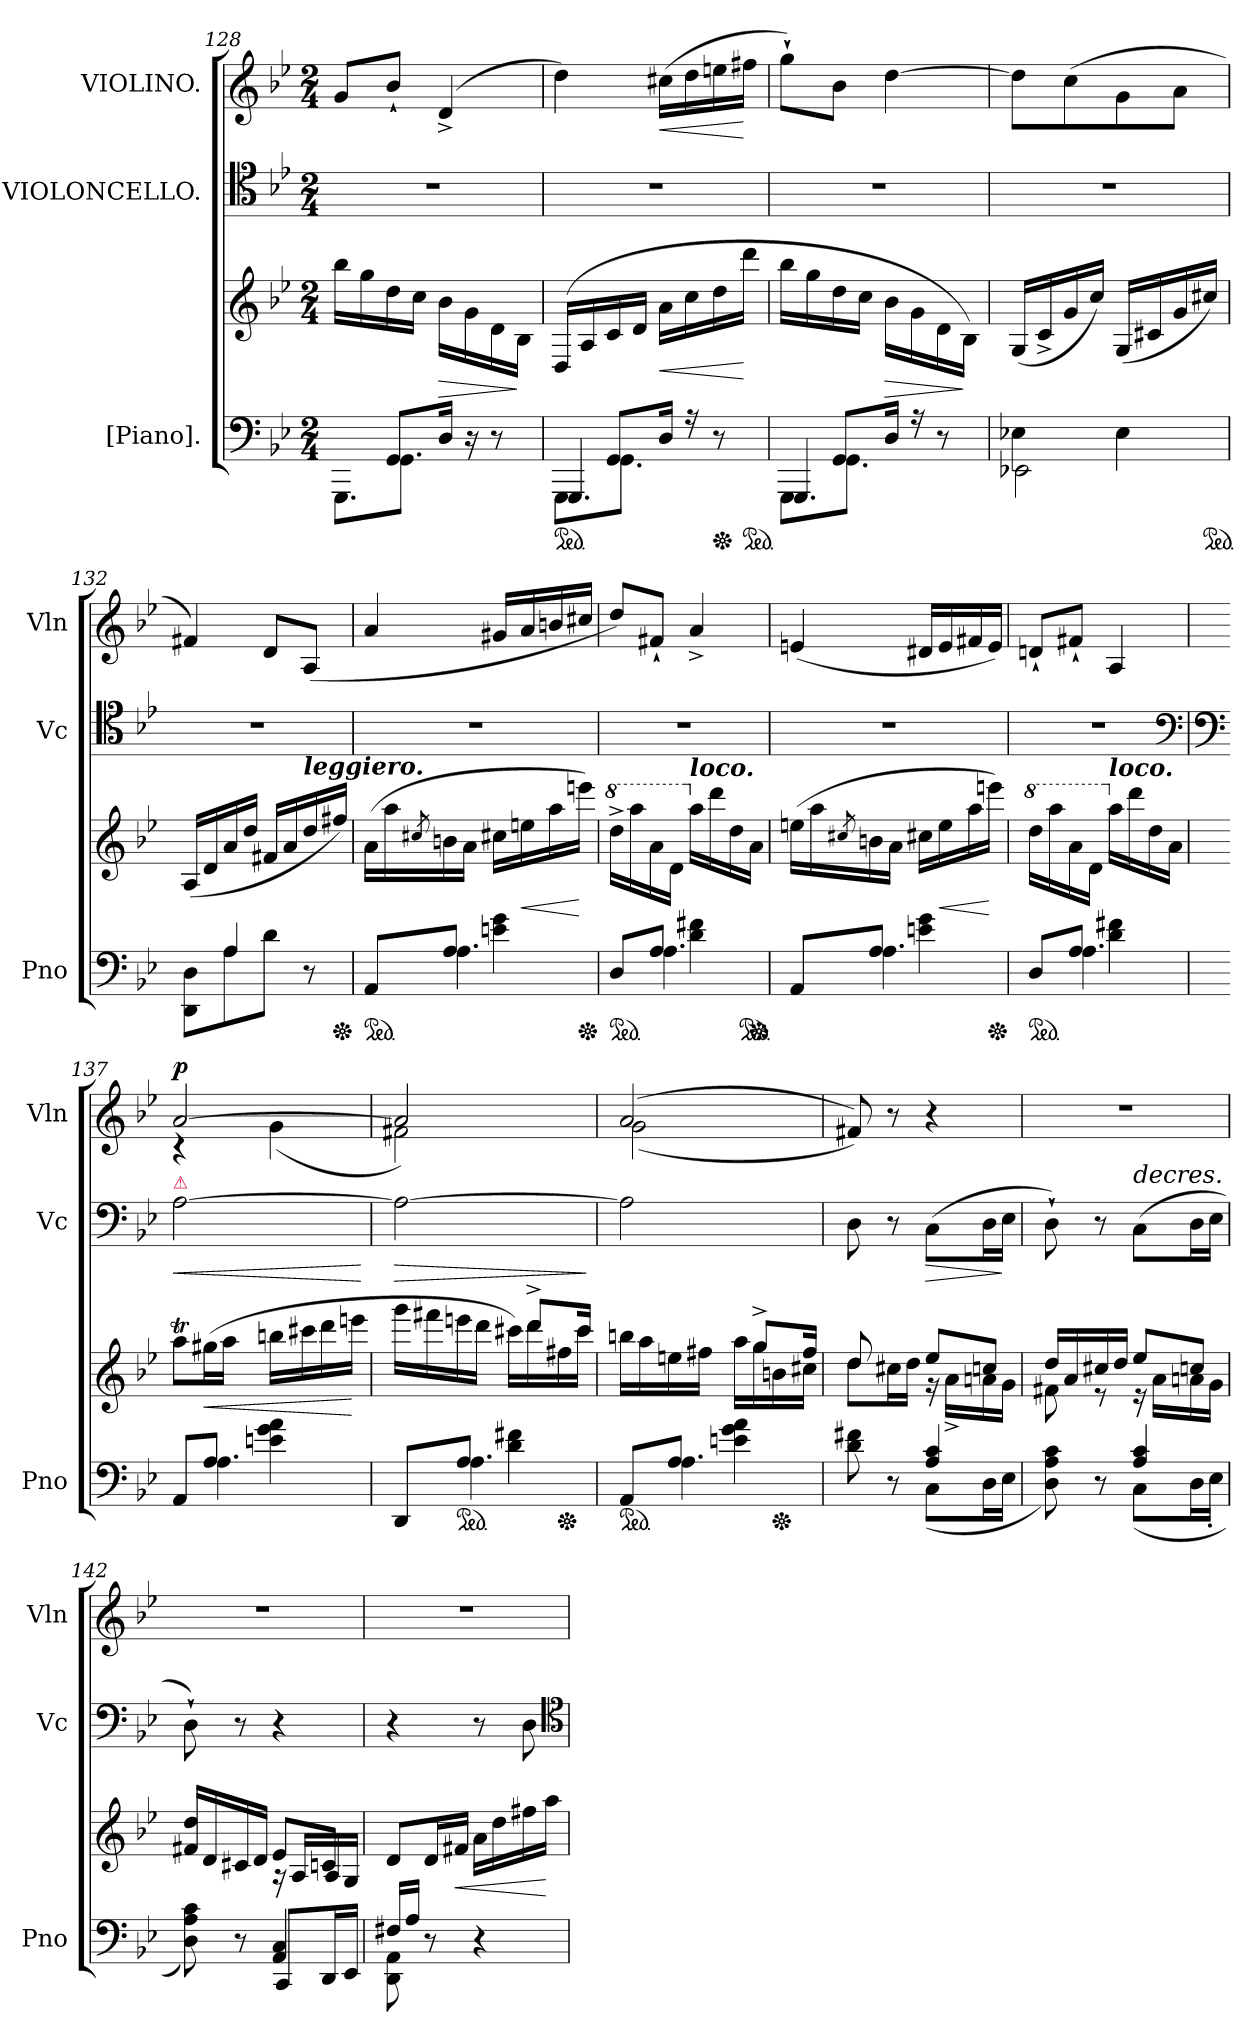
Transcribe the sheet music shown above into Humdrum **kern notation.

**kern	**kern	**dynam	**kern	**dynam	**kern	**dynam
*part3	*part3	*part3	*part2	*part2	*part1	*part1
*staff4	*staff3	*staff3/4	*staff2	*staff2	*staff1	*staff1
*I"[Piano].	*	*	*I"VIOLONCELLO.	*	*I"VIOLINO.	*
*I'Pno	*	*	*I'Vc	*	*I'Vln	*
*clefF4	*clefG2	*	*clefC4	*	*clefG2	*
*k[b-e-]	*k[b-e-]	*	*k[b-e-]	*	*k[b-e-]	*
*g:	*g:	*	*g:	*	*g:	*
*M2/4	*M2/4	*	*M2/4	*	*M2/4	*
=128	=128	=128	=128	=128	=128	=128
*^	*	*	*	*	*	*
!	!LO:N:vis=8.	!	!	!	!	!	!
8rFyy	8GGGL	16bb-LL	.	2r	.	8gL	.
.	.	16gg	.	.	.	.	.
8GGL	8.GGJ	16dd	.	.	.	8b-`<J	.
.	.	16ccJJ	.	.	.	.	.
16DJk	.	16b-\LL	>	.	.	(>4d^<	.
16r	16rCCyy	16g	.	.	.	.	.
8r	8rCCyy	16d	.	.	.	.	.
.	.	16B-JJ	]	.	.	.	.
=129	=129	=129	=129	=129	=129	=129	=129
*	*^	*	*	*	*	*	*
*ped	*	*	*	*	*	*	*	*
8rFyy	8GGGL	4.GGG/	(>16D/LL	.	2r	.	4dd)	.
.	.	.	16A/	.	.	.	.	.
8GGL	8.GGJ	.	16c/	.	.	.	.	.
.	.	.	16d/JJ	.	.	.	.	.
!	!	!	!	!	!	!	!	!LO:HP:b
16DJk	.	.	16aLL	<	.	.	(>16cc#XLL	<
16r	16rCCyy	.	16cc	.	.	.	16dd	.
*Xped	*	*	*	*	*	*	*	*
8r	8rCCyy	8rDDDyy	16dd	.	.	.	16een	.
*ped	*	*	*	*	*	*	*	*
.	.	.	16dddJJ	[	.	.	16ff#XJJ	[
=130	=130	=130	=130	=130	=130	=130	=130	=130
8rFyy	8GGGL	4.GGG/	16bb-LL	.	2r	.	8gg`>L)	.
.	.	.	16gg	.	.	.	.	.
8GGL	8.GGJ	.	16dd	.	.	.	8b-J	.
.	.	.	16ccJJ	.	.	.	.	.
16DJk	.	.	16b-\LL	>	.	.	[4dd	.
16r	16rEEyy	.	16g	.	.	.	.	.
8r	8rEEyy	8rDDDyy	16d	.	.	.	.	.
.	.	.	16B-JJ)	]	.	.	.	.
*	*v	*v	*	*	*	*	*	*
=131	=131	=131	=131	=131	=131	=131	=131
4E-X\	2EE-X	(<16G/LL	.	2r	.	8ddL]	.
.	.	16c^</	.	.	.	.	.
.	.	16g	.	.	.	(>8cc	.
.	.	16ccJJ)	.	.	.	.	.
4E-\	.	(<16G/LL	.	.	.	8g	.
.	.	16c#X	.	.	.	.	.
.	.	16g	.	.	.	8aJ	.
*ped	*	*	*	*	*	*	*
.	.	16cc#XJJ)	.	.	.	.	.
=132	=132	=132	=132	=132	=132	=132	=132
8rcyy	8DD 8DL	(<16A/LL	.	2r	.	4f#X/)	.
.	.	16d	.	.	.	.	.
4A	8A	16a	.	.	.	.	.
.	.	16ddJJ	.	.	.	.	.
.	8dJ	16f#X/LL	.	.	.	8dL	.
.	.	16a	.	.	.	.	.
!	!	!LO:TX:a:Bi:t=leggiero.	!	!	!	!	!
8r	8ryy	16dd	.	.	.	(<8AJ	.
*Xped	*	*	*	*	*	*	*
.	.	16ff#XJJ)	.	.	.	.	.
=133	=133	=133	=133	=133	=133	=133	=133
*ped	*	*	*	*	*	*	*
8AAL	8rAAAyy	(>16aLL	.	2r	.	4a	.
.	.	16aa	.	.	.	.	.
.	.	8qcc#X/	.	.	.	.	.
8AJ	4.A	16bn	.	.	.	.	.
.	.	16aJJ	.	.	.	.	.
4en\ 4g\	.	16cc#XLL	.	.	.	16g#XLL	.
.	.	16een	<	.	.	16a	.
.	.	16aa	.	.	.	16bn	.
*Xped	*	*	*	*	*	*	*
.	.	16eeenJJ)	[	.	.	16cc#XJJ	.
=134	=134	=134	=134	=134	=134	=134	=134
*	*	*8va	*	*	*	*	*
*ped	*	*	*	*	*	*	*
8DL	8rGGyy	16ddd^<LL	.	2r	.	8ddL)	.
.	.	16aaa	.	.	.	.	.
8AJ	4.A	16aa	.	.	.	8f#X`<J	.
.	.	16ddJJ	.	.	.	.	.
*	*	*X8va	*	*	*	*	*
!	!	!LO:TX:a:Bi:t=loco.	!	!	!	!	!
4d\ 4f#X\	.	16aaLL	.	.	.	4a^<	.
.	.	16ddd	.	.	.	.	.
.	.	16dd	.	.	.	.	.
*Xped	*	*	*	*	*	*	*
.	.	16aJJ	.	.	.	.	.
*ped	*	*	*	*	*	*	*
=135	=135	=135	=135	=135	=135	=135	=135
8AAL	8rCCyy	(>16eenLL	.	2r	.	(<4en	.
.	.	16aa	.	.	.	.	.
.	.	8qcc#X/	.	.	.	.	.
8AJ	4.A	16bn	.	.	.	.	.
.	.	16aJJ	.	.	.	.	.
4en\ 4g\	.	16cc#XLL	.	.	.	16d#XLL	.
.	.	16ee	<	.	.	16e	.
.	.	16aa	.	.	.	16f#X	.
*Xped	*	*	*	*	*	*	*
.	.	16eeenJJ)	[	.	.	16eJJ)	.
=136	=136	=136	=136	=136	=136	=136	=136
*	*	*8va	*	*	*	*	*
*ped	*	*	*	*	*	*	*
8DL	8rEEyy	16dddLL	.	2r	.	8dn`<L	.
.	.	16aaa	.	.	.	.	.
8AJ	4.A	16aa	.	.	.	8f#X`<J	.
.	.	16ddJJ	.	.	.	.	.
*	*	*X8va	*	*	*	*	*
!	!	!LO:TX:a:Bi:t=loco.	!	!	!	!	!
4d\ 4f#X\	.	16aaLL	.	.	.	4A	.
.	.	16ddd	.	.	.	.	.
.	.	16dd	.	.	.	.	.
.	.	16aJJ	.	.	.	.	.
*	*	*	*	*clefF4	*	*	*
=137	=137	=137	=137	=137	=137	=137	=137
*	*	*	*	*clefF4	*	*	*
!	!	!	!	!LO:TX:a:color=crimson:t=⚠	!	!	!
!	!	!	!	!	!LO:HP:b	!	!LO:DY:a
*	*	*	*	*	*	*^	*
8AAL	8rCCyy	8aatL	.	[2A	<	[2a	4rc	p
8AJ	4.A	(>16gg#XL	<	.	.	.	.	.
.	.	16aaJJ	.	.	.	.	.	.
4en\ 4g\ 4a\	.	16bbnLL	.	.	.	.	(<4g	.
.	.	16ccc#X	.	.	.	.	.	.
.	.	16ddd	.	.	.	.	.	.
.	.	16eeenJJ	[	.	.	.	.	.
*v	*v	*	*	*	*	*v	*v	*
.	.	.	.	[	.	.
=138	=138	=138	=138	=138	=138	=138
*^	*^	*	*	*	*	*
!	!	!	!	!	!	!LO:HP:b	!	!
*	*	*	*	*	*	*	*^	*
8DDL	8rAAAyy	4rddddyy	16gggLL	.	2A_	>	2a])	2f#X	.
.	.	.	16fff#X	.	.	.	.	.	.
*ped	*	*	*	*	*	*	*	*	*
8AJ	4.A	.	16eeen	.	.	.	.	.	.
.	.	.	16dddJJ	.	.	.	.	.	.
4d\ 4f#X\	.	16rbbbyy	16ccc#XLL)	.	.	.	.	.	.
.	.	8ddd^>L	16ddd	.	.	.	.	.	.
*Xped	*	*	*	*	*	*	*	*	*
.	.	.	16ff#X	.	.	.	.	.	.
.	.	16ccc#Jk	16ccc#JJ	.	.	.	.	.	.
*v	*v	*	*	*	*	*	*v	*v	*
*	*v	*v	*	*	*	*	*
.	.	.	.	]	.	.
=139	=139	=139	=139	=139	=139	=139
*^	*^	*	*	*	*^	*
*ped	*	*	*	*	*	*	*	*	*
8AAL	8rEEyy	4reeeyy	16bbnLL	.	2A]	.	(>2a/	(<2g	.
.	.	.	16aa	.	.	.	.	.	.
8AJ	4.A	.	16een	.	.	.	.	.	.
.	.	.	16ff#XJJ	.	.	.	.	.	.
4en\ 4g\ 4a\	.	16rcccyy	16aaLL	.	.	.	.	.	.
.	.	8gg^>L	16gg	.	.	.	.	.	.
*Xped	*	*	*	*	*	*	*	*	*
.	.	.	16bn	.	.	.	.	.	.
.	.	16ff#Jk	16cc#XJJ	.	.	.	.	.	.
*	*	*	*	*	*	*	*v	*v	*
=140	=140	=140	=140	=140	=140	=140	=140	=140
4rbyy	8d 8f#X	8dd	8ddL	.	8D	.	8f#X))	.
.	8r	8raayy	16cc#XL	.	8r	.	8r	.
.	.	.	16ddJJ	.	.	.	.	.
!	!	!	!	!	!	!LO:HP:b	!	!
4A 4c	(>8CL	8ee-L	16rg	.	(>8CL	>	4r	.
.	.	.	16a^<LL	.	.	.	.	.
.	16DL	8ccnJ	16an	.	16DL	.	.	.
.	16E-JJ	.	16gJJ	.	16E-JJ	]	.	.
=141	=141	=141	=141	=141	=141	=141	=141	=141
4reyy	8D 8A 8c)	16ddLL	8f#X	.	8D`>)	.	2rdd	.
.	.	16a	.	.	.	.	.	.
.	8r	16cc#X	8re	.	8r	.	.	.
.	.	16ddJJ	.	.	.	.	.	.
!	!	!	!	!	!LO:TX:i:t=decres.	!	!	!
4A 4c	(>8CL	8ee-L	16re	.	(>8CL	.	.	.
.	.	.	16aLL	.	.	.	.	.
.	16DL	8ccnJ	16an	.	16DL	.	.	.
.	16E-'>JJ	.	16gJJ	.	16E-JJ	.	.	.
=142	=142	=142	=142	=142	=142	=142	=142	=142
4reyy	8D 8A 8c)	16f#X 16ddLL	4rcyy	.	8D`>)	.	2rdd	.
.	.	16d	.	.	.	.	.	.
.	8r	16c#X	.	.	8r	.	.	.
.	.	16dJJ	.	.	.	.	.	.
4AA 4C	8CC/L	8e-L	16rA	.	4r	.	.	.
.	.	.	16A/LL	.	.	.	.	.
.	16DDL	8cnJ	16A/	.	.	.	.	.
.	16EE-JJ	.	16G/JJ	.	.	.	.	.
*	*	*v	*v	*	*	*	*	*
=143	=143	=143	=143	=143	=143	=143	=143
16F#XLL	8DD 8AA	8dL	.	4r	.	2rdd	.
16AJJ	.	.	.	.	.	.	.
8r	4.rCCyy	16dL	.	.	.	.	.
.	.	16f#XJJ	<	.	.	.	.
4r	.	16aLL	.	8r	.	.	.
.	.	16dd	.	.	.	.	.
.	.	16ff#X	.	8D	.	.	.
.	.	16aaJJ	[	.	.	.	.
*v	*v	*	*	*	*	*	*
*	*	*	*clefC4	*	*	*
=	=	=	=	=	=	=
*-	*-	*-	*-	*-	*-	*-
